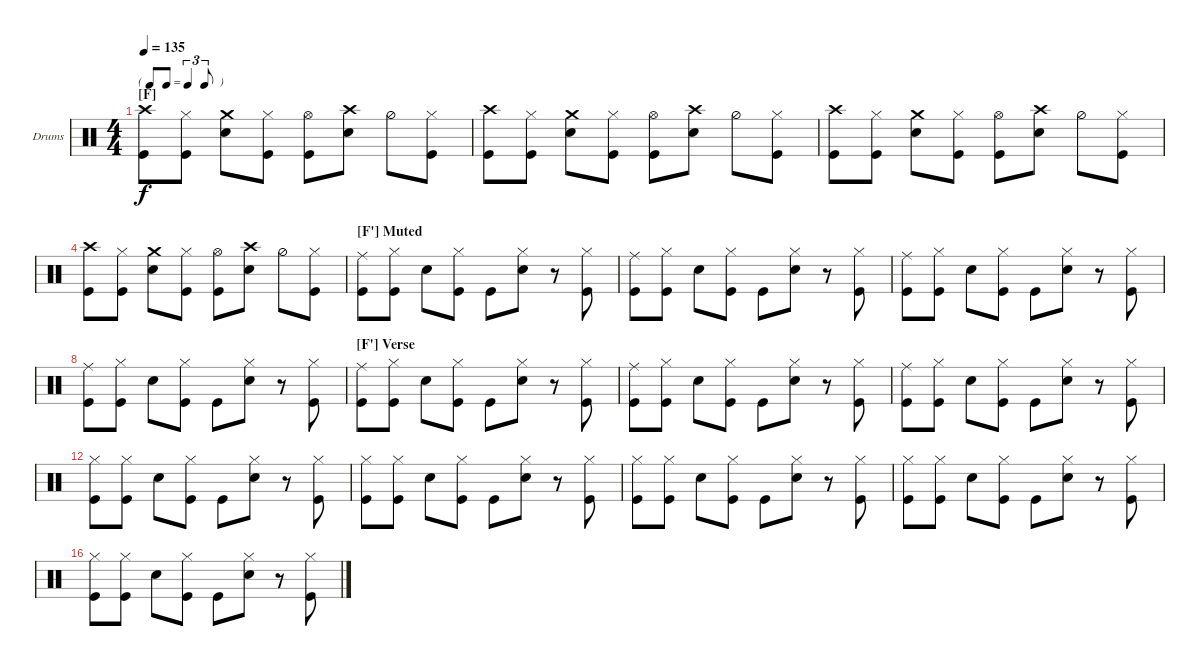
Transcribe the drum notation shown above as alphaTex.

\defaultSystemsLayout 4
\bracketExtendMode nobrackets
\firstSystemTrackNameOrientation horizontal
\otherSystemsTrackNameOrientation horizontal
\defaultBarNumberDisplay FirstOfSystem
\track ("Drum" "Drums") {instrument percussion}
\staff {score}
\articulation defaults
\ts (4 4)
\tf triplet8th
\section ("F" "")
\scale
0.275862
\tempo 135
\accidentals auto
\clef neutral
\ottava regular
\simile none
\scale
0.277108
\ks c
("Kick (hit)" "Crash high (hit)").8{dy f} ("Kick (hit)" "Hi-Hat (closed)").8 ("Snare (hit) 2" "Crash medium (hit)").8 ("Kick (hit)" "Hi-Hat (closed)").8 ("Kick (hit)" "Hi-Hat (open)").8 ("Snare (hit) 2" "Crash high (hit)").8 "Hi-Hat (half)".8 ("Kick (hit)" "Hi-Hat (closed)").8 |
\scale
0.241379
\scale
0.240964 ("Kick (hit)" "Crash high (hit)").8 ("Kick (hit)" "Hi-Hat (closed)").8 ("Snare (hit) 2" "Crash medium (hit)").8 ("Kick (hit)" "Hi-Hat (closed)").8 ("Kick (hit)" "Hi-Hat (open)").8 ("Snare (hit) 2" "Crash high (hit)").8 "Hi-Hat (half)".8 ("Kick (hit)" "Hi-Hat (closed)").8 |
\scale
0.241379
\scale
0.240964 ("Kick (hit)" "Crash high (hit)").8 ("Kick (hit)" "Hi-Hat (closed)").8 ("Snare (hit) 2" "Crash medium (hit)").8 ("Kick (hit)" "Hi-Hat (closed)").8 ("Kick (hit)" "Hi-Hat (open)").8 ("Snare (hit) 2" "Crash high (hit)").8 "Hi-Hat (half)".8 ("Kick (hit)" "Hi-Hat (closed)").8 |
\scale
0.241379
\scale
0.240964 ("Kick (hit)" "Crash high (hit)").8 ("Kick (hit)" "Hi-Hat (closed)").8 ("Snare (hit) 2" "Crash medium (hit)").8 ("Kick (hit)" "Hi-Hat (closed)").8 ("Kick (hit)" "Hi-Hat (open)").8 ("Snare (hit) 2" "Crash high (hit)").8 "Hi-Hat (half)".8 ("Kick (hit)" "Hi-Hat (closed)").8 |
\section ("F'" "Muted")
\scale
0.25
\scale
0.25 ("Kick (hit)" "Ride (middle)").8 ("Kick (hit)" "Hi-Hat (closed)").8 "Snare (hit) 2".8 ("Kick (hit)" "Hi-Hat (closed)").8 "Kick (hit)".8 ("Snare (hit) 2" "Hi-Hat (closed)").8 r.8 ("Kick (hit)" "Hi-Hat (closed)").8 |
\scale
0.25
\scale
0.25 ("Kick (hit)" "Ride (middle)").8 ("Kick (hit)" "Hi-Hat (closed)").8 "Snare (hit) 2".8 ("Kick (hit)" "Hi-Hat (closed)").8 "Kick (hit)".8 ("Snare (hit) 2" "Hi-Hat (closed)").8 r.8 ("Kick (hit)" "Hi-Hat (closed)").8 |
\scale
0.25
\scale
0.25 ("Kick (hit)" "Ride (middle)").8 ("Kick (hit)" "Hi-Hat (closed)").8 "Snare (hit) 2".8 ("Kick (hit)" "Hi-Hat (closed)").8 "Kick (hit)".8 ("Snare (hit) 2" "Hi-Hat (closed)").8 r.8 ("Kick (hit)" "Hi-Hat (closed)").8 |
\scale
0.25
\scale
0.25 ("Kick (hit)" "Ride (middle)").8 ("Kick (hit)" "Hi-Hat (closed)").8 "Snare (hit) 2".8 ("Kick (hit)" "Hi-Hat (closed)").8 "Kick (hit)".8 ("Snare (hit) 2" "Hi-Hat (closed)").8 r.8 ("Kick (hit)" "Hi-Hat (closed)").8 |
\section ("F'" "Verse")
\scale
0.376147
\scale
0.25 ("Kick (hit)" "Ride (middle)").8 ("Kick (hit)" "Hi-Hat (closed)").8 "Snare (hit) 2".8 ("Kick (hit)" "Hi-Hat (closed)").8 "Kick (hit)".8 ("Snare (hit) 2" "Hi-Hat (closed)").8 r.8 ("Kick (hit)" "Hi-Hat (closed)").8 |
\scale
0.238532
\scale
0.25 ("Kick (hit)" "Ride (middle)").8 ("Kick (hit)" "Hi-Hat (closed)").8 "Snare (hit) 2".8 ("Kick (hit)" "Hi-Hat (closed)").8 "Kick (hit)".8 ("Snare (hit) 2" "Hi-Hat (closed)").8 r.8 ("Kick (hit)" "Hi-Hat (closed)").8 |
\scale
0.192661
\scale
0.25 ("Kick (hit)" "Ride (middle)").8 ("Kick (hit)" "Hi-Hat (closed)").8 "Snare (hit) 2".8 ("Kick (hit)" "Hi-Hat (closed)").8 "Kick (hit)".8 ("Snare (hit) 2" "Hi-Hat (closed)").8 r.8 ("Kick (hit)" "Hi-Hat (closed)").8 |
\scale
0.192661
\scale
0.25 ("Kick (hit)" "Hi-Hat (closed)").8 ("Kick (hit)" "Hi-Hat (closed)").8 "Snare (hit) 2".8 ("Kick (hit)" "Hi-Hat (closed)").8 "Kick (hit)".8 ("Snare (hit) 2" "Hi-Hat (closed)").8 r.8 ("Kick (hit)" "Hi-Hat (closed)").8 |
\scale
0.238636
\scale
0.25 ("Kick (hit)" "Hi-Hat (closed)").8 ("Kick (hit)" "Hi-Hat (closed)").8 "Snare (hit) 2".8 ("Kick (hit)" "Hi-Hat (closed)").8 "Kick (hit)".8 ("Snare (hit) 2" "Hi-Hat (closed)").8 r.8 ("Kick (hit)" "Hi-Hat (closed)").8 |
\scale
0.284091
\scale
0.25 ("Kick (hit)" "Hi-Hat (closed)").8 ("Kick (hit)" "Hi-Hat (closed)").8 "Snare (hit) 2".8 ("Kick (hit)" "Hi-Hat (closed)").8 "Kick (hit)".8 ("Snare (hit) 2" "Hi-Hat (closed)").8 r.8 ("Kick (hit)" "Hi-Hat (closed)").8 |
\scale
0.238636
\scale
0.25 ("Kick (hit)" "Hi-Hat (closed)").8 ("Kick (hit)" "Hi-Hat (closed)").8 "Snare (hit) 2".8 ("Kick (hit)" "Hi-Hat (closed)").8 "Kick (hit)".8 ("Snare (hit) 2" "Hi-Hat (closed)").8 r.8 ("Kick (hit)" "Hi-Hat (closed)").8 |
\scale
0.238636
\scale
0.25 ("Kick (hit)" "Hi-Hat (closed)").8 ("Kick (hit)" "Hi-Hat (closed)").8 "Snare (hit) 2".8 ("Kick (hit)" "Hi-Hat (closed)").8 "Kick (hit)".8 ("Snare (hit) 2" "Hi-Hat (closed)").8 r.8 ("Kick (hit)" "Hi-Hat (closed)").8
